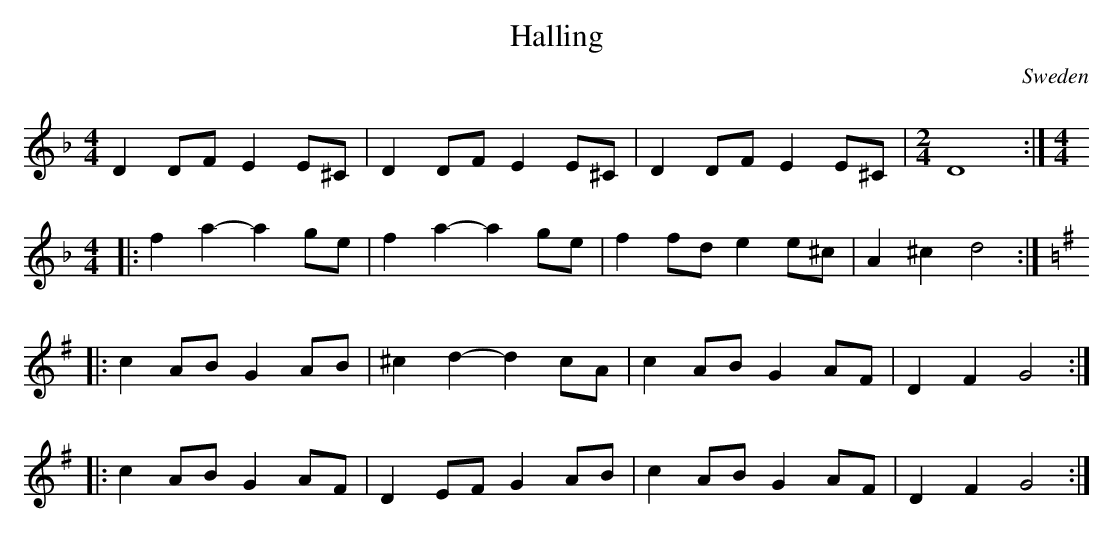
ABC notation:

X:1
T:Halling
M:4/4
O:Sweden
K:D minor
D2DF E2E^C| D2DF E2E^C| D2DF E2E^C| [M:2/4] D8::[M:4/4]
f2a2-a2ge| f2a2-a2ge| f2fd e2e^c| A2^c2 d4::
K:G
c2AB G2AB| ^c2d2-d2cA| c2AB G2AF| D2F2 G4::
c2AB G2AF| D2EF G2AB| c2AB G2AF| D2F2 G4:|
